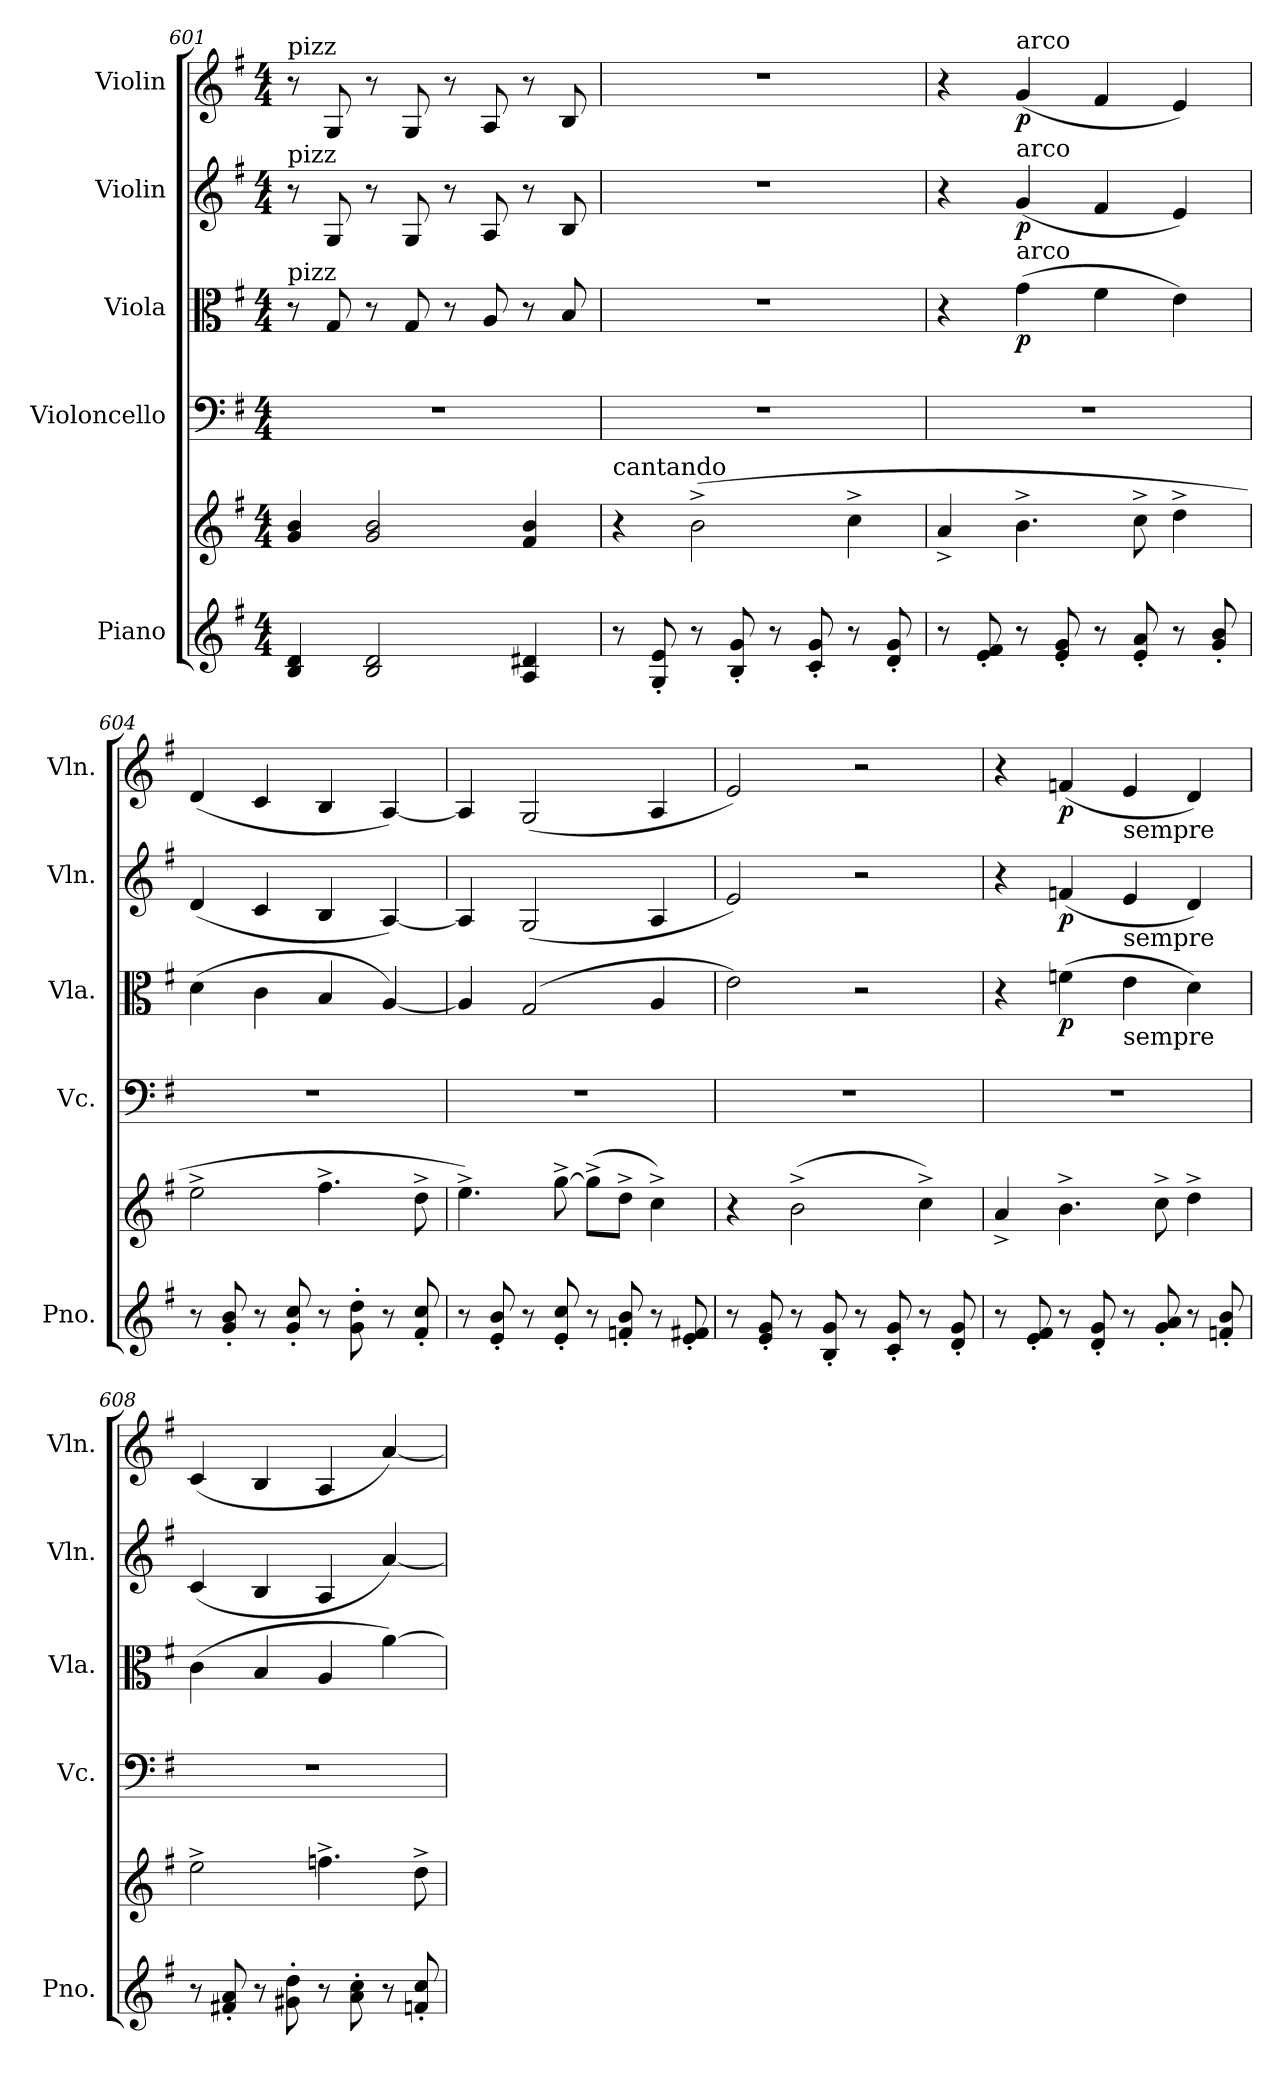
**kern	**kern	**kern	**kern	**dynam	**kern	**dynam	**kern	**dynam
*part5	*part5	*part4	*part3	*part3	*part2	*part2	*part1	*part1
*staff6	*staff5	*staff4	*staff3	*staff3	*staff2	*staff2	*staff1	*staff1
*I"Piano	*	*I"Violoncello	*I"Viola	*	*I"Violin	*	*I"Violin	*
*I'Pno.	*	*I'Vc.	*I'Vla.	*	*I'Vln.	*	*I'Vln.	*
*clefG2	*clefG2	*clefF4	*clefC3	*	*clefG2	*	*clefG2	*
*k[f#]	*k[f#]	*k[f#]	*k[f#]	*	*k[f#]	*	*k[f#]	*
*M4/4	*M4/4	*M4/4	*M4/4	*	*M4/4	*	*M4/4	*
=601	=601	=601	=601	=601	=601	=601	=601	=601
!	!	!	!	!	!	!	!LO:TX:a:t=pizz	!
!	!	!	!	!	!LO:TX:a:t=pizz	!	!	!
!	!	!	!LO:TX:a:t=pizz	!	!	!	!	!
4B/ 4d/	4g/ 4b/	1r	8r	.	8r	.	8r	.
.	.	.	8G/	.	8G/	.	8G/	.
2B/ 2d/	2g/ 2b/	.	8r	.	8r	.	8r	.
.	.	.	8G/	.	8G/	.	8G/	.
.	.	.	8r	.	8r	.	8r	.
.	.	.	8A/	.	8A/	.	8A/	.
4A/ 4d#X/	4f#/ 4b/	.	8r	.	8r	.	8r	.
.	.	.	8B/	.	8B/	.	8B/	.
!!LO:LB:g=z
=602	=602	=602	=602	=602	=602	=602	=602	=602
!	!LO:TX:a:t=cantando	!	!	!	!	!	!	!
8r	4r	1r	1r	.	1r	.	1r	.
8G/' 8e/'	.	.	.	.	.	.	.	.
8r	(2b^\	.	.	.	.	.	.	.
8B/' 8g/'	.	.	.	.	.	.	.	.
8r	.	.	.	.	.	.	.	.
8c/' 8g/'	.	.	.	.	.	.	.	.
8r	4cc^\	.	.	.	.	.	.	.
8d/' 8g/'	.	.	.	.	.	.	.	.
=603	=603	=603	=603	=603	=603	=603	=603	=603
8r	4a^/	1r	4r	.	4r	.	4r	.
8e/' 8f#/'	.	.	.	.	.	.	.	.
!	!	!	!	!	!	!	!LO:TX:a:t=arco	!
!	!	!	!	!	!LO:TX:a:t=arco	!	!	!
!	!	!	!LO:TX:a:t=arco	!	!	!	!	!
!	!	!	!	!LO:DY:b	!	!LO:DY:b	!	!LO:DY:b
8r	4.b^\	.	(4g\	p	(4g/	p	(4g/	p
8e/' 8g/'	.	.	.	.	.	.	.	.
8r	.	.	4f#\	.	4f#/	.	4f#/	.
8e/' 8a/'	8cc^\	.	.	.	.	.	.	.
8r	4dd^\	.	4e\)	.	4e/)	.	4e/)	.
8g/' 8b/'	.	.	.	.	.	.	.	.
=604	=604	=604	=604	=604	=604	=604	=604	=604
8r	2ee^\	1r	(4d\	.	(4d/	.	(4d/	.
8g/' 8b/'	.	.	.	.	.	.	.	.
8r	.	.	4c\	.	4c/	.	4c/	.
8g/' 8cc/'	.	.	.	.	.	.	.	.
8r	4.ff#^\	.	4B/	.	4B/	.	4B/	.
8g\' 8dd\'	.	.	.	.	.	.	.	.
8r	.	.	[4A/)	.	[4A/)	.	[4A/)	.
8f#/' 8cc/'	8dd^\	.	.	.	.	.	.	.
=605	=605	=605	=605	=605	=605	=605	=605	=605
8r	4.ee^\)	1r	4A/]	.	4A/]	.	4A/]	.
8e/' 8b/'	.	.	.	.	.	.	.	.
8r	.	.	(2G/	.	(2G/	.	(2G/	.
8e/' 8cc/'	[8gg^\	.	.	.	.	.	.	.
8r	(8gg^\L]	.	.	.	.	.	.	.
8fn/' 8b/'	8dd^\J	.	.	.	.	.	.	.
8r	4cc^\)	.	4A/	.	4A/	.	4A/	.
8e/' 8f#X/'	.	.	.	.	.	.	.	.
!!LO:PB:g=z
=606	=606	=606	=606	=606	=606	=606	=606	=606
8r	4r	1r	2e\)	.	2e/)	.	2e/)	.
8e/' 8g/'	.	.	.	.	.	.	.	.
8r	(2b^\	.	.	.	.	.	.	.
8B/' 8g/'	.	.	.	.	.	.	.	.
8r	.	.	2r	.	2r	.	2r	.
8c/' 8g/'	.	.	.	.	.	.	.	.
8r	4cc^\)	.	.	.	.	.	.	.
8d/' 8g/'	.	.	.	.	.	.	.	.
=607	=607	=607	=607	=607	=607	=607	=607	=607
8r	4a^/	1r	4r	.	4r	.	4r	.
8e/' 8f#/'	.	.	.	.	.	.	.	.
!	!	!	!	!LO:DY:b	!	!LO:DY:b	!	!LO:DY:b
8r	4.b^\	.	(4fn\	p	(4fn/	p	(4fn/	p
8d/' 8g/'	.	.	.	.	.	.	.	.
!	!	!	!	!	!	!	!LO:TX:b:t=sempre	!
!	!	!	!	!	!LO:TX:b:t=sempre	!	!	!
!	!	!	!LO:TX:b:t=sempre	!	!	!	!	!
8r	.	.	4e\	.	4e/	.	4e/	.
8g/' 8a/'	8cc^\	.	.	.	.	.	.	.
8r	4dd^\	.	4d\)	.	4d/)	.	4d/)	.
8fn/' 8b/'	.	.	.	.	.	.	.	.
=608	=608	=608	=608	=608	=608	=608	=608	=608
8r	2ee^\	1r	(4c\	.	(4c/	.	(4c/	.
8f#X/' 8a/'	.	.	.	.	.	.	.	.
8r	.	.	4B/	.	4B/	.	4B/	.
8g#X\' 8dd\'	.	.	.	.	.	.	.	.
8r	4.ffn^\	.	4A/	.	4A/	.	4A/	.
8a\' 8cc\'	.	.	.	.	.	.	.	.
8r	.	.	[4a\)	.	[4a/)	.	[4a/)	.
8fn/' 8cc/'	8dd^\	.	.	.	.	.	.	.
=	=	=	=	=	=	=	=	=
*-	*-	*-	*-	*-	*-	*-	*-	*-
